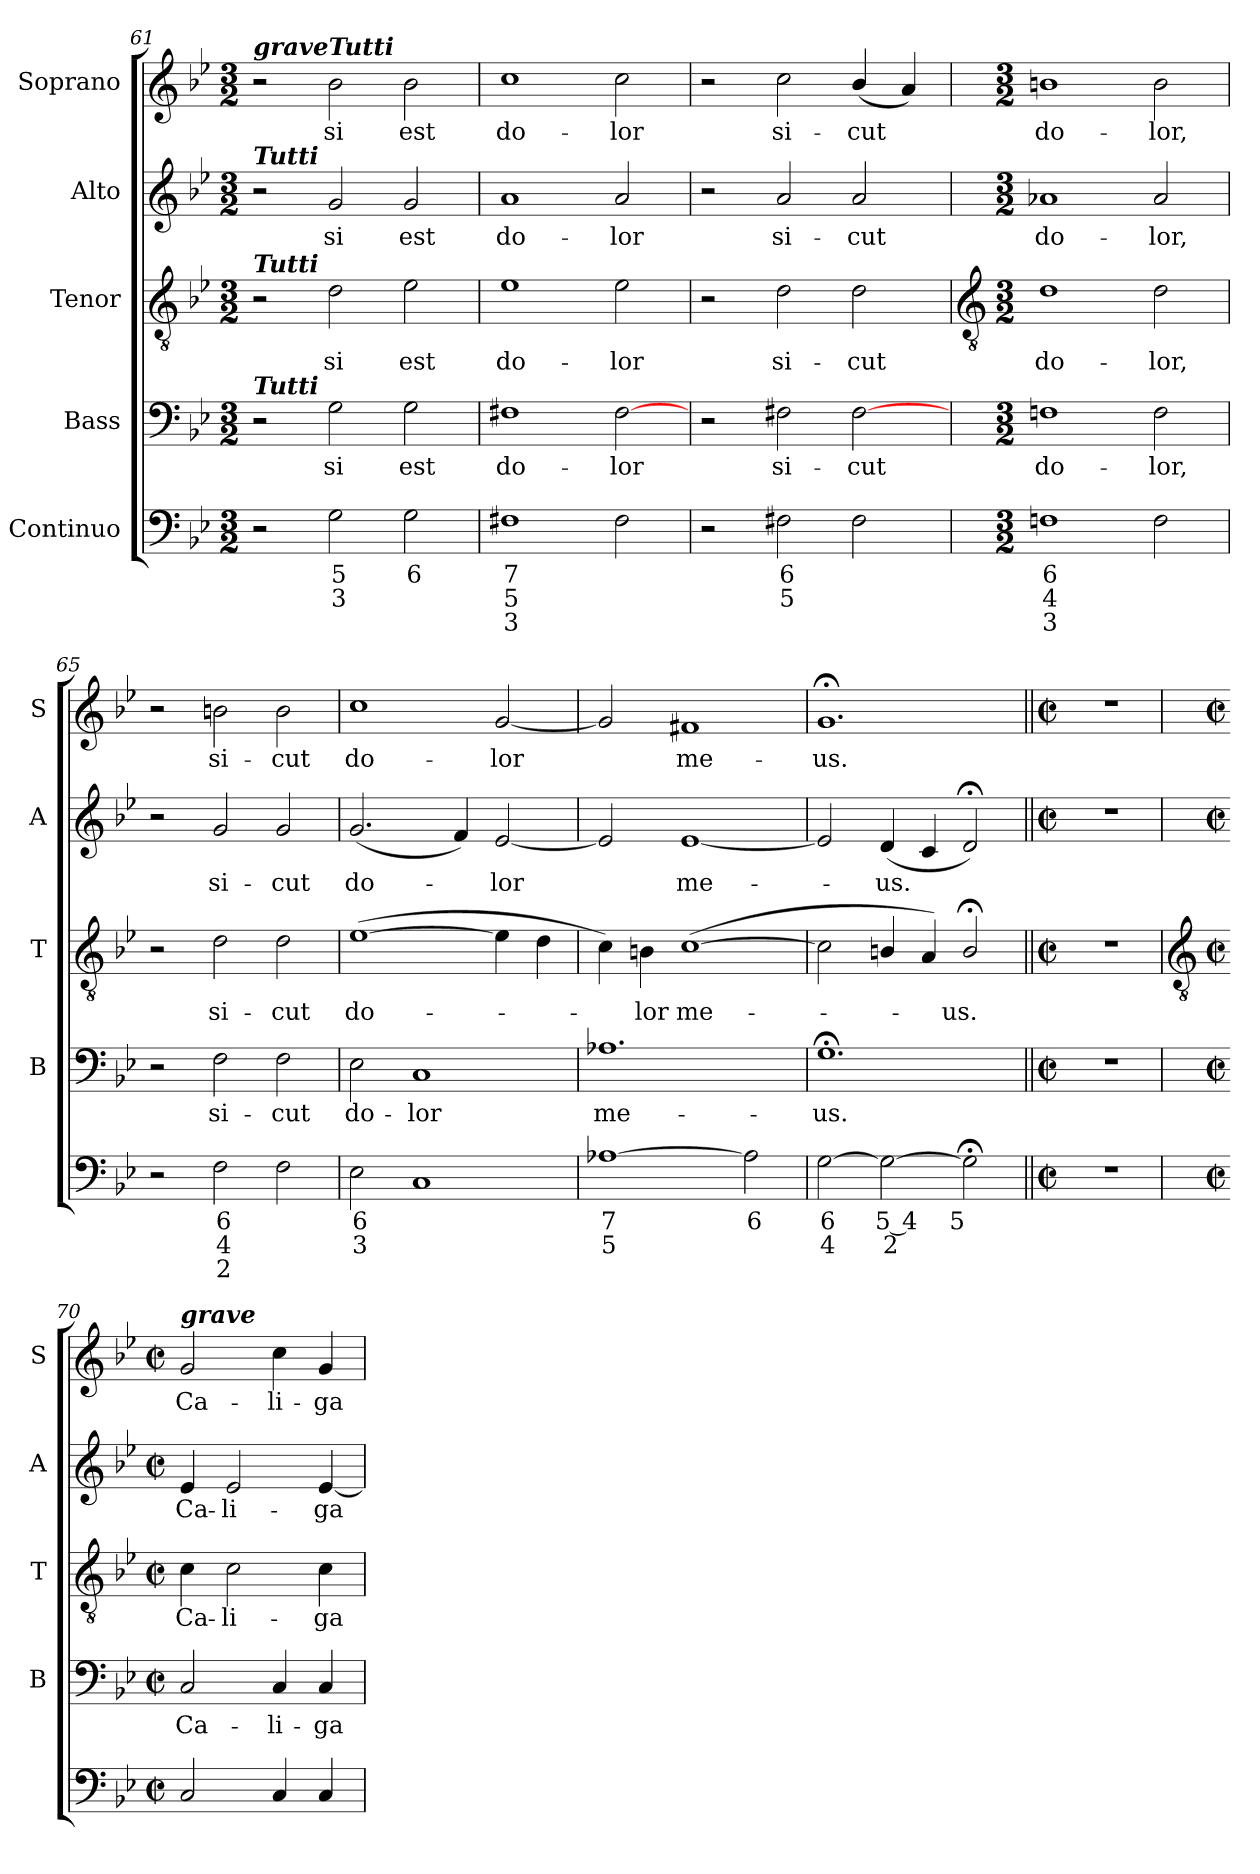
**kern	**text	**text	**text	**kern	**text	**kern	**text	**kern	**text	**kern	**text
*part5	*part5	*part5	*part5	*part4	*part4	*part3	*part3	*part2	*part2	*part1	*part1
*staff5	*staff5	*staff5	*staff5	*staff4	*staff4	*staff3	*staff3	*staff2	*staff2	*staff1	*staff1
*I"Continuo	*	*	*	*I"Bass	*	*I"Tenor	*	*I"Alto	*	*I"Soprano	*
*	*	*	*	*I'B	*	*I'T	*	*I'A	*	*I'S	*
*clefF4	*	*	*	*clefF4	*	*clefGv2	*	*clefG2	*	*clefG2	*
*k[b-e-]	*	*	*	*k[b-e-]	*	*k[b-e-]	*	*k[b-e-]	*	*k[b-e-]	*
*B-:	*	*	*	*B-:	*	*B-:	*	*B-:	*	*B-:	*
*M3/2	*	*	*	*M3/2	*	*M3/2	*	*M3/2	*	*M3/2	*
=61	=61	=61	=61	=61	=61	=61	=61	=61	=61	=61	=61
!	!	!	!	!	!	!	!	!	!	!LO:TX:a:Bi:t=grave	!
!	!	!	!	!	!	!	!	!LO:TX:a:Bi:t=Tutti	!	!	!
!	!	!	!	!	!	!LO:TX:a:Bi:t=Tutti	!	!	!	!	!
!	!	!	!	!LO:TX:a:Bi:t=Tutti	!	!	!	!	!	!	!
2r	.	.	.	2r	.	2r	.	2r	.	2r	.
!	!	!	!	!	!	!	!	!	!	!LO:TX:a:Bi:t=Tutti	!
!	!LO:LY:b	!LO:LY:b	!	!	!LO:LY:b	!	!LO:LY:b	!	!LO:LY:b	!	!LO:LY:b
2G	5	3	.	2G	si	2d	si	2g	si	2b-	si
!	!LO:LY:b	!	!	!	!LO:LY:b	!	!LO:LY:b	!	!LO:LY:b	!	!LO:LY:b
2G	6	.	.	2G	est	2e-	est	2g	est	2b-	est
=62	=62	=62	=62	=62	=62	=62	=62	=62	=62	=62	=62
!	!LO:LY:b	!LO:LY:b	!LO:LY:b	!	!LO:LY:b	!	!LO:LY:b	!	!LO:LY:b	!	!LO:LY:b
1F#X	7	5	3	1F#X	do-	1e-	do-	1a	do-	1cc	do-
!	!	!	!	!	!LO:LY:b	!	!LO:LY:b	!	!LO:LY:b	!	!LO:LY:b
2F#	.	.	.	[2F#	-lor	2e-	-lor	2a	-lor	2cc	-lor
=63	=63	=63	=63	=63	=63	=63	=63	=63	=63	=63	=63
2r	.	.	.	2r	.	2r	.	2r	.	2r	.
!	!LO:LY:b	!LO:LY:b	!	!	!LO:LY:b	!	!LO:LY:b	!	!LO:LY:b	!	!LO:LY:b
2F#X	6	5	.	2F#X	si-	2d	si-	2a	si-	2cc	si-
!	!	!	!	!	!LO:LY:b	!	!LO:LY:b	!	!LO:LY:b	!	!LO:LY:b
2F#	.	.	.	[2F#	-cut	2d	-cut	2a	-cut	(<4b-/	-cut
.	.	.	.	.	.	.	.	.	.	4a)	.
!!LO:LB:g=z
=64	=64	=64	=64	=64	=64	=64	=64	=64	=64	=64	=64
*	*	*	*	*	*	*clefGv2	*	*	*	*	*
*M3/2	*	*	*	*M3/2	*	*M3/2	*	*M3/2	*	*M3/2	*
!	!LO:LY:b	!LO:LY:b	!LO:LY:b	!	!LO:LY:b	!	!LO:LY:b	!	!LO:LY:b	!	!LO:LY:b
1Fn	6	4	3	1Fn	do-	1d	do-	1a-X	do-	1bn	do-
!	!	!	!	!	!LO:LY:b	!	!LO:LY:b	!	!LO:LY:b	!	!LO:LY:b
2F	.	.	.	2F	-lor,	2d	-lor,	2a-	-lor,	2b	-lor,
=65	=65	=65	=65	=65	=65	=65	=65	=65	=65	=65	=65
2r	.	.	.	2r	.	2r	.	2r	.	2r	.
!	!LO:LY:b	!LO:LY:b	!LO:LY:b	!	!LO:LY:b	!	!LO:LY:b	!	!LO:LY:b	!	!LO:LY:b
2F	6	4	2	2F	si-	2d	si-	2g	si-	2bn	si-
!	!	!	!	!	!LO:LY:b	!	!LO:LY:b	!	!LO:LY:b	!	!LO:LY:b
2F	.	.	.	2F	-cut	2d	-cut	2g	-cut	2b	-cut
=66	=66	=66	=66	=66	=66	=66	=66	=66	=66	=66	=66
!	!LO:LY:b	!LO:LY:b	!	!	!LO:LY:b	!	!LO:LY:b	!	!LO:LY:b	!	!LO:LY:b
2E-	6	3	.	2E-	do-	(>[1e-	do-	(<2.g	do-	1cc	do-
!	!	!	!	!	!LO:LY:b	!	!	!	!	!	!
1C	.	.	.	1C	-lor	.	.	.	.	.	.
.	.	.	.	.	.	.	.	4f)	.	.	.
!	!	!	!	!	!	!	!	!	!LO:LY:b	!	!LO:LY:b
.	.	.	.	.	.	4e-]	.	[2e-	lor	[2g	-lor
.	.	.	.	.	.	4d	.	.	.	.	.
=67	=67	=67	=67	=67	=67	=67	=67	=67	=67	=67	=67
!	!LO:LY:b	!LO:LY:b	!	!	!LO:LY:b	!	!	!	!	!	!
[1A-X	7	5	.	1.A-X	me-	4c)	.	2e-]	.	2g]	.
!	!	!	!	!	!	!	!LO:LY:b	!	!	!	!
.	.	.	.	.	.	4Bn	lor	.	.	.	.
!	!	!	!	!	!	!	!LO:LY:b	!	!LO:LY:b	!	!LO:LY:b
.	.	.	.	.	.	(<[1c	me-	[1e-	me-	1f#X	me-
!	!LO:LY:b	!	!	!	!	!	!	!	!	!	!
2A-]	6	.	.	.	.	.	.	.	.	.	.
=68	=68	=68	=68	=68	=68	=68	=68	=68	=68	=68	=68
!	!LO:LY:b	!LO:LY:b	!	!	!LO:LY:b	!	!	!	!	!	!LO:LY:b
[2G	6	4	.	1.G;<	-us.	2c]	.	2e-]	.	1.g;<	-us.
!	!LO:LY:b	!LO:LY:b	!	!	!	!	!	!	!LO:LY:b	!	!
2G_	5 4	2	.	.	.	4Bn/	.	(<4d	-us.	.	.
.	.	.	.	.	.	4A)	.	4c	.	.	.
!	!LO:LY:b	!	!	!	!	!	!LO:LY:b	!	!	!	!
2G;<]	5	.	.	.	.	2B;</	us.	2d;<)	.	.	.
=69||	=69||	=69||	=69||	=69||	=69||	=69||	=69||	=69||	=69||	=69||	=69||
*M2/2	*	*	*	*M2/2	*	*M2/2	*	*M2/2	*	*M2/2	*
*met(c|)	*	*	*	*met(c|)	*	*met(c|)	*	*met(c|)	*	*met(c|)	*
1r	.	.	.	1r	.	1r	.	1r	.	1r	.
!!LO:LB:g=z
=70	=70	=70	=70	=70	=70	=70	=70	=70	=70	=70	=70
*	*	*	*	*	*	*clefGv2	*	*	*	*	*
*M2/2	*	*	*	*M2/2	*	*M2/2	*	*M2/2	*	*M2/2	*
*met(c|)	*	*	*	*met(c|)	*	*met(c|)	*	*met(c|)	*	*met(c|)	*
!	!	!	!	!	!	!	!	!	!	!LO:TX:a:Bi:t=grave	!
!	!	!	!	!	!LO:LY:b	!	!LO:LY:b	!	!LO:LY:b	!	!LO:LY:b
2C	.	.	.	2C	Ca-	4c	Ca-	4e-	Ca-	2g	Ca-
!	!	!	!	!	!	!	!LO:LY:b	!	!LO:LY:b	!	!
.	.	.	.	.	.	2c	-li-	2e-	-li-	.	.
!	!	!	!	!	!LO:LY:b	!	!	!	!	!	!LO:LY:b
4C	.	.	.	4C	-li-	.	.	.	.	4cc	-li-
!	!	!	!	!	!LO:LY:b	!	!LO:LY:b	!	!LO:LY:b	!	!LO:LY:b
4C	.	.	.	4C	-ga-	4c	-ga-	[4e-	-ga-	4g	-ga-
=	=	=	=	=	=	=	=	=	=	=	=
*-	*-	*-	*-	*-	*-	*-	*-	*-	*-	*-	*-
